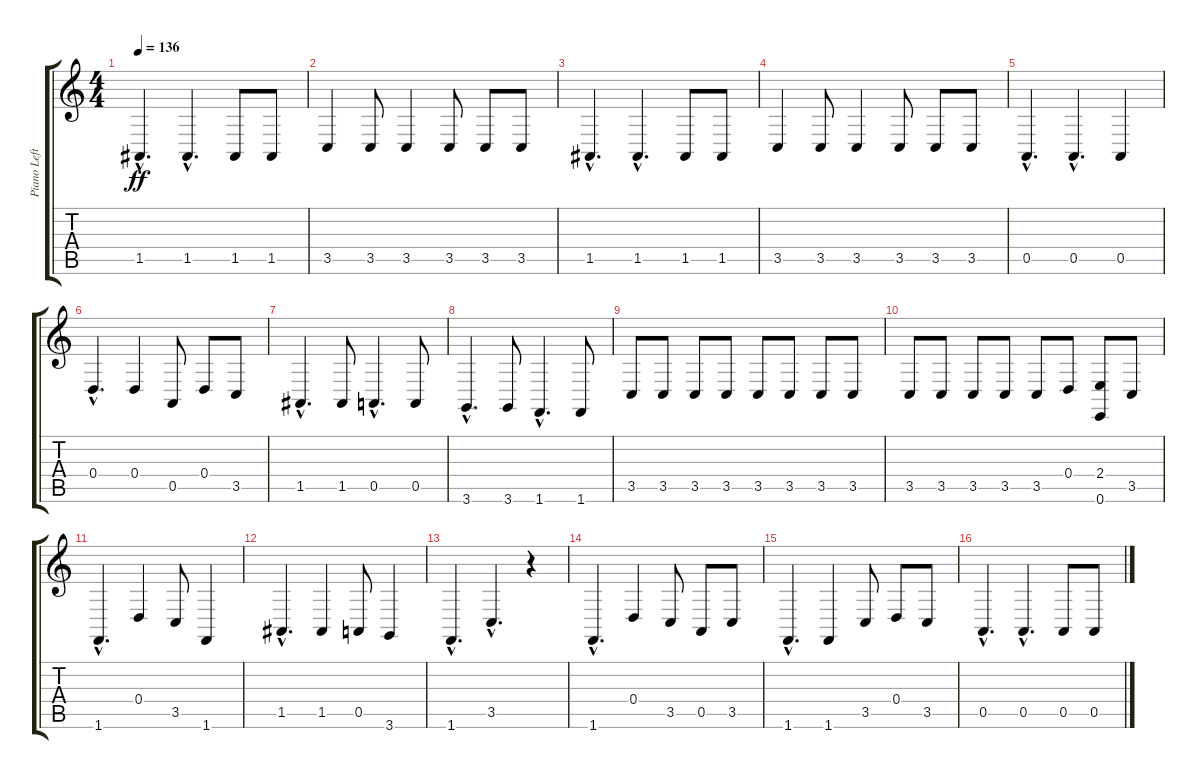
\track ("Piano Left Hand" "Piano Left") {instrument acousticgrandpiano}
\staff {score tabs}
\tuning (E4 B3 G3 D3 A2 E2) {hide}
\ts (4 4)
\tempo 136
\clef g2
\ks c
1.5{hac}.4{d dy ff} 1.5{hac}.4{d} 1.5.8 1.5.8 |
3.5.4 3.5.8 3.5.4 3.5.8 3.5.8 3.5.8 |
1.5{hac}.4{d} 1.5{hac}.4{d} 1.5.8 1.5.8 |
3.5.4 3.5.8 3.5.4 3.5.8 3.5.8 3.5.8 |
0.5{hac}.4{d} 0.5{hac}.4{d} 0.5.4 |
0.4{hac}.4{d} 0.4.4 0.5.8 0.4.8 3.5.8 |
1.5{hac}.4{d} 1.5.8 0.5{hac}.4{d} 0.5.8 |
3.6{hac}.4{d} 3.6.8 1.6{hac}.4{d} 1.6.8 |
3.5.8 3.5.8 3.5.8 3.5.8 3.5.8 3.5.8 3.5.8 3.5.8 |
3.5.8 3.5.8 3.5.8 3.5.8 3.5.8 0.4.8 (2.4 0.6).8 3.5.8 |
1.6{hac}.4{d} 0.4.4 3.5.8 1.6.4 |
1.5{hac}.4{d} 1.5.4 0.5.8 3.6.4 |
1.6{hac}.4{d} 3.5{hac}.4{d} r.4 |
1.6{hac}.4{d} 0.4.4 3.5.8 0.5.8 3.5.8 |
1.6{hac}.4{d} 1.6.4 3.5.8 0.4.8 3.5.8 |
0.5{hac}.4{d} 0.5{hac}.4{d} 0.5.8 0.5.8
